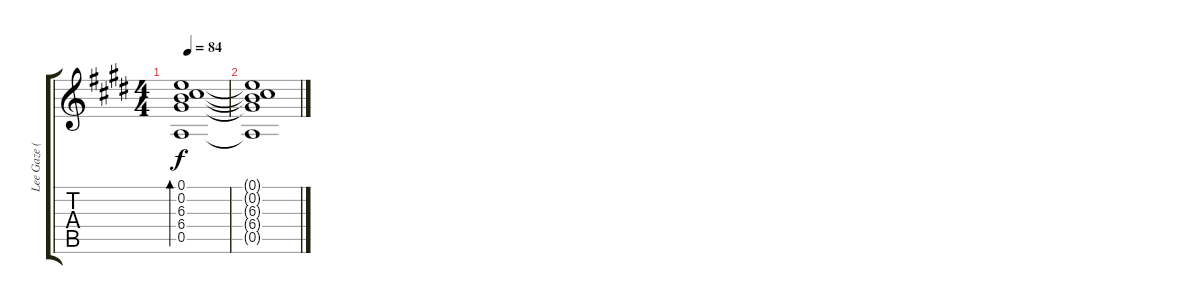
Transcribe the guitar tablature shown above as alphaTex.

\track ("Lee Gaze (Lead)" "Lee Gaze (") {instrument distortionguitar}
\staff {score tabs}
\tuning (E4 B3 G3 D3 A2 D2) {hide}
\ts (4 4)
\tempo 84
\clef g2
\ks e
(0.1 0.2 6.3 6.4 0.5).1{bd 480 dy f volume 0 instrument electricguitarjazz} |
(0.1{t} 0.2{t} 6.3{t} 6.4{t} 0.5{t}).1
